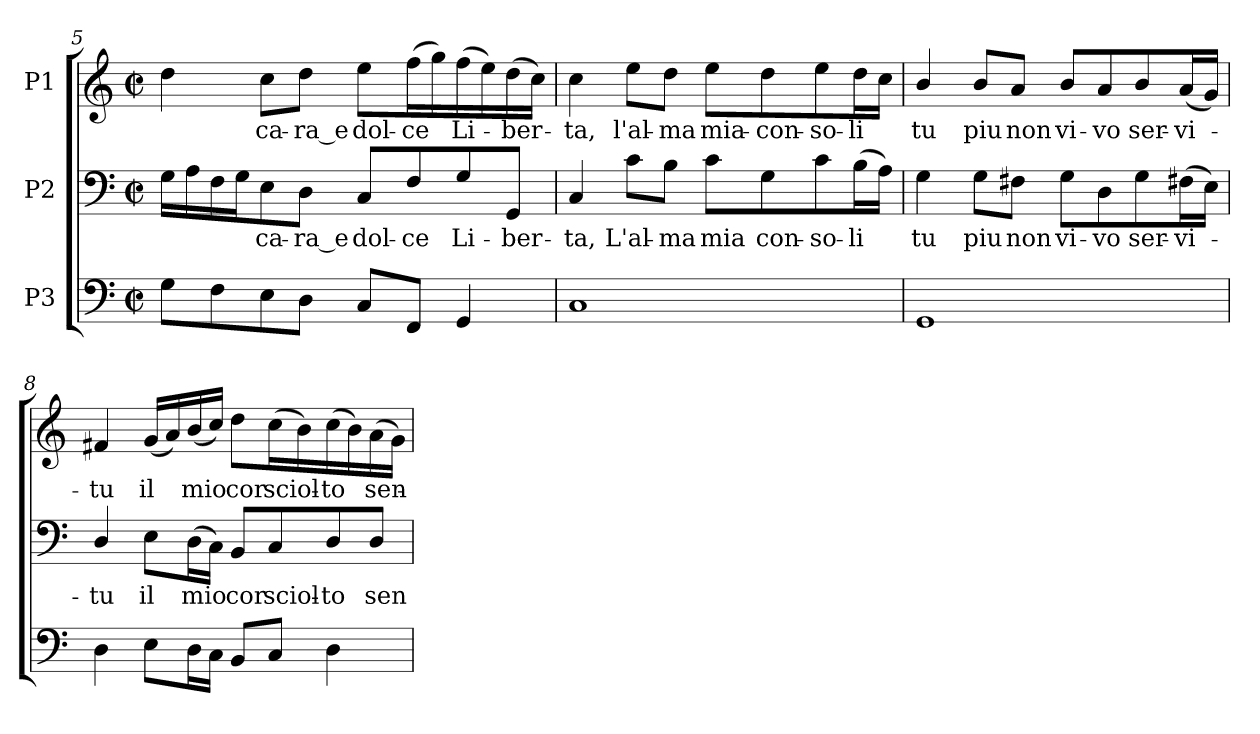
**kern	**kern	**text	**kern	**text
*part3	*part2	*part2	*part1	*part1
*staff3	*staff2	*staff2	*staff1	*staff1
*I"P3	*I"P2	*	*I"P1	*
*clefF4	*clefF4	*	*clefG2	*
*k[]	*k[]	*	*k[]	*
*C:	*C:	*	*C:	*
*M2/2	*M2/2	*	*M2/2	*
*met(c|)	*met(c|)	*	*met(c|)	*
=5	=5	=5	=5	=5
8Gi\L	16Gi\LL	.	4ddi\	.
.	16Ai\	.	.	.
8Fi\	16Fi\	.	.	.
.	16Gi\J	.	.	.
!	!	!LO:LY:b:color=#000000	!	!
!	!	!	!	!LO:LY:b:color=#000000
8Ei\	8Ei\	ca-	8cci\L	ca-
!	!	!LO:LY:b:color=#000000	!	!
!	!	!	!	!LO:LY:b:color=#000000
8Di\J	8Di\J	-ra_e	8ddi\J	-ra_e
!	!	!LO:LY:b:color=#000000	!	!
!	!	!	!	!LO:LY:b:color=#000000
8Ci/L	8Ci/L	dol-	8eei\L	dol-
!	!	!LO:LY:b:color=#000000	!	!
!	!	!	!	!LO:LY:b:color=#000000
8FFi/J	8Fi/	-ce	(16ffi\L	-ce
.	.	.	16ggi\)	.
!	!	!LO:LY:b:color=#000000	!	!
!	!	!	!	!LO:LY:b:color=#000000
4GGi/	8Gi/	Li-	(16ffi\	Li-
.	.	.	16eei\)	.
!	!	!LO:LY:b:color=#000000	!	!
!	!	!	!	!LO:LY:b:color=#000000
.	8GGi/J	-ber-	(16ddi\	-ber-
.	.	.	16cci\JJ)	.
=6	=6	=6	=6	=6
!	!	!LO:LY:b:color=#000000	!	!
!	!	!	!	!LO:LY:b:color=#000000
1Ci	4Ci/	-ta,	4cci\	-ta,
!	!	!LO:LY:b:color=#000000	!	!
!	!	!	!	!LO:LY:b:color=#000000
.	8ci\L	L'al-	8eei\L	l'al-
!	!	!LO:LY:b:color=#000000	!	!
!	!	!	!	!LO:LY:b:color=#000000
.	8Bi\J	-ma	8ddi\J	-ma
!	!	!LO:LY:b:color=#000000	!	!
!	!	!	!	!LO:LY:b:color=#000000
.	8ci\L	mia	8eei\L	mia-
!	!	!LO:LY:b:color=#000000	!	!
!	!	!	!	!LO:LY:b:color=#000000
.	8Gi\	con-	8ddi\	-con-
!	!	!LO:LY:b:color=#000000	!	!
!	!	!	!	!LO:LY:b:color=#000000
.	8ci\	-so-	8eei\	-so-
!	!	!LO:LY:b:color=#000000	!	!
!	!	!	!	!LO:LY:b:color=#000000
.	(16Bi\L	-li	16ddi\L	-li
.	16Ai\JJ)	.	16cci\JJ	.
!!LO:LB:g=z
=7	=7	=7	=7	=7
!	!	!LO:LY:b:color=#000000	!	!
!	!	!	!	!LO:LY:b:color=#000000
1GGi	4Gi\	tu	4bi/	tu
!	!	!LO:LY:b:color=#000000	!	!
!	!	!	!	!LO:LY:b:color=#000000
.	8Gi\L	piu	8bi/L	piu
!	!	!LO:LY:b:color=#000000	!	!
!	!	!	!	!LO:LY:b:color=#000000
.	8F#Xi\J	non	8ai/J	non
!	!	!LO:LY:b:color=#000000	!	!
!	!	!	!	!LO:LY:b:color=#000000
.	8Gi\L	vi-	8bi/L	vi-
!	!	!LO:LY:b:color=#000000	!	!
!	!	!	!	!LO:LY:b:color=#000000
.	8Di\	-vo	8ai/	-vo
!	!	!LO:LY:b:color=#000000	!	!
!	!	!	!	!LO:LY:b:color=#000000
.	8Gi\	ser-	8bi/	ser-
!	!	!LO:LY:b:color=#000000	!	!
!	!	!	!	!LO:LY:b:color=#000000
.	(16F#Xi\L	-vi-	(16ai/L	-vi-
.	16Ei\JJ)	.	16gi/JJ)	.
=8	=8	=8	=8	=8
!	!	!LO:LY:b:color=#000000	!	!
!	!	!	!	!LO:LY:b:color=#000000
4Di\	4Di/	-tu	4f#Xi/	-tu
!	!	!LO:LY:b:color=#000000	!	!
!	!	!	!	!LO:LY:b:color=#000000
8Ei\L	8Ei\L	il	(16gi/LL	il
.	.	.	16ai/)	.
!	!	!LO:LY:b:color=#000000	!	!
!	!	!	!	!LO:LY:b:color=#000000
16Di\L	(16Di\L	mio	(16bi/	mio
16Ci\JJ	16Ci\JJ)	.	16cci/JJ)	.
!	!	!LO:LY:b:color=#000000	!	!
!	!	!	!	!LO:LY:b:color=#000000
8BBi/L	8BBi/L	cor	8ddi\L	cor
!	!	!LO:LY:b:color=#000000	!	!
!	!	!	!	!LO:LY:b:color=#000000
8Ci/J	8Ci/	sciol-	(16cci\L	sciol-
.	.	.	16bi\)	.
!	!	!LO:LY:b:color=#000000	!	!
!	!	!	!	!LO:LY:b:color=#000000
4Di\	8Di/	-to	(16cci\	-to
.	.	.	16bi\)	.
!	!	!LO:LY:b:color=#000000	!	!
!	!	!	!	!LO:LY:b:color=#000000
.	8Di/J	sen-	(16ai\	sen-
.	.	.	16gi\JJ)	.
=	=	=	=	=
*-	*-	*-	*-	*-
